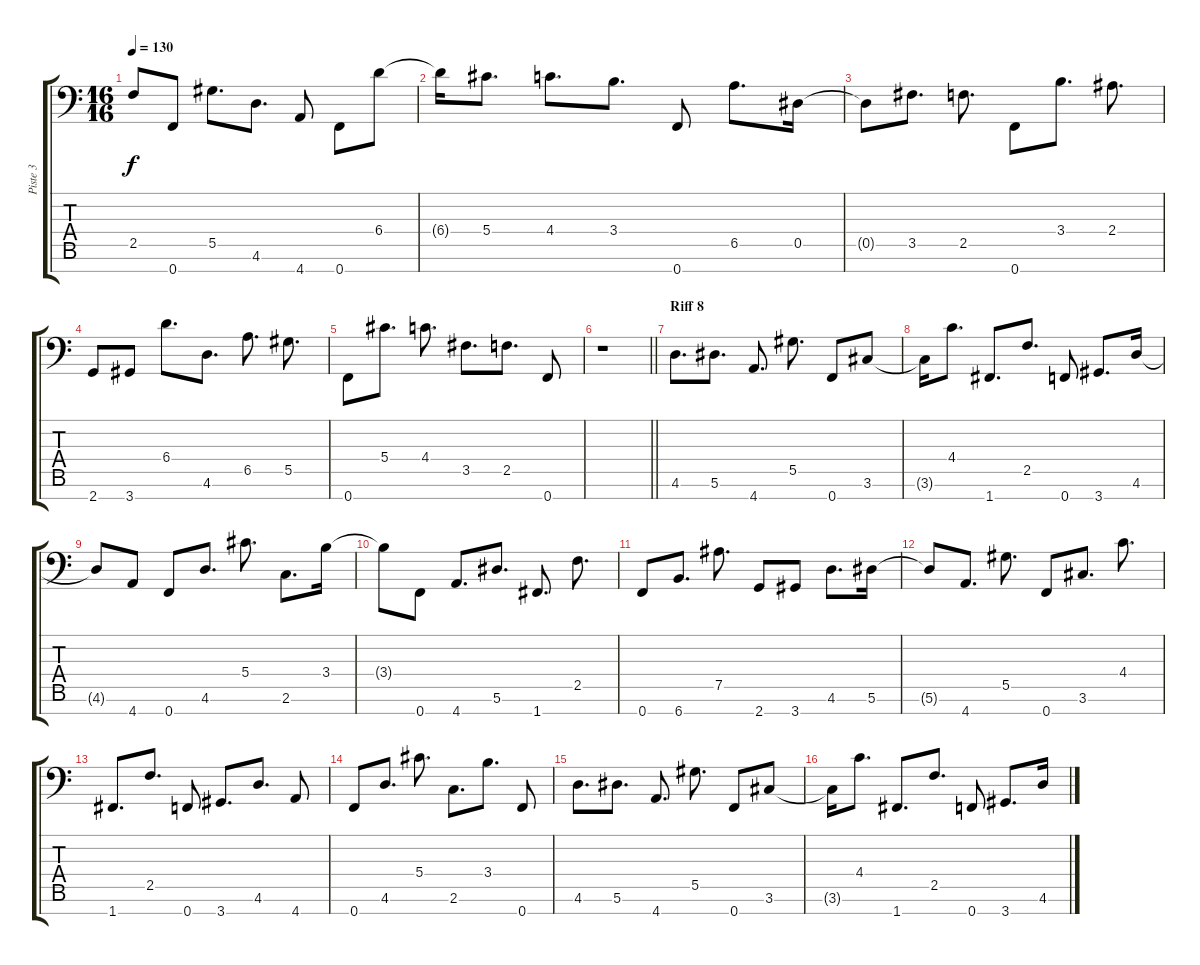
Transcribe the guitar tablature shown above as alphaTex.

\track ("Piste 3" "Piste 3") {instrument distortionguitar}
\staff {score tabs}
\tuning (Bb3 Gb3 Db3 Ab2 Eb2 Bb1 F1) {hide}
\ts (16 16)
\tempo 130
\clef f4
\ks c
2.5{t}.8{dy f} 0.7.8 5.5.8{d} 4.6.8{d} 4.7.8 0.7.8 6.4.8 |
6.4{t}.16 5.4.8{d} 4.4.8{d} 3.4.8{d} 0.7.8 6.5.8{d} 0.5.16 |
0.5{t}.8 3.5.8{d} 2.5.8{d} 0.7.8 3.4.8{d} 2.4.8{d} |
2.7.8 3.7.8 6.4.8{d} 4.6.8{d} 6.5.8{d} 5.5.8{d} |
0.7.8 5.4.8{d} 4.4.8{d} 3.5.8{d} 2.5.8{d} 0.7.8 |
\barLineRight lightlight
r.1 |
\section ("" "Riff 8")
4.6.8{d instrument distortionguitar} 5.6.8{d} 4.7.8{d} 5.5.8{d} 0.7.8 3.6.8 |
3.6{t}.16 4.4.8{d} 1.7.8{d} 2.5.8{d} 0.7.8 3.7.8{d} 4.6.16 |
4.6{t}.8 4.7.8 0.7.8 4.6.8{d} 5.4.8{d} 2.6.8{d} 3.4.16 |
3.4{t}.8 0.7.8 4.7.8{d} 5.6.8{d} 1.7.8{d} 2.5.8{d} |
0.7.8 6.7.8{d} 7.5.8{d} 2.7.8 3.7.8 4.6.8{d} 5.6.16 |
5.6{t}.8 4.7.8{d} 5.5.8{d} 0.7.8 3.6.8{d} 4.4.8{d} |
1.7.8{d} 2.5.8{d} 0.7.8 3.7.8{d} 4.6.8{d} 4.7.8 |
0.7.8 4.6.8{d} 5.4.8{d} 2.6.8{d} 3.4.8{d} 0.7.8 |
4.6.8{d} 5.6.8{d} 4.7.8{d} 5.5.8{d} 0.7.8 3.6.8 |
3.6{t}.16 4.4.8{d} 1.7.8{d} 2.5.8{d} 0.7.8 3.7.8{d} 4.6.16
